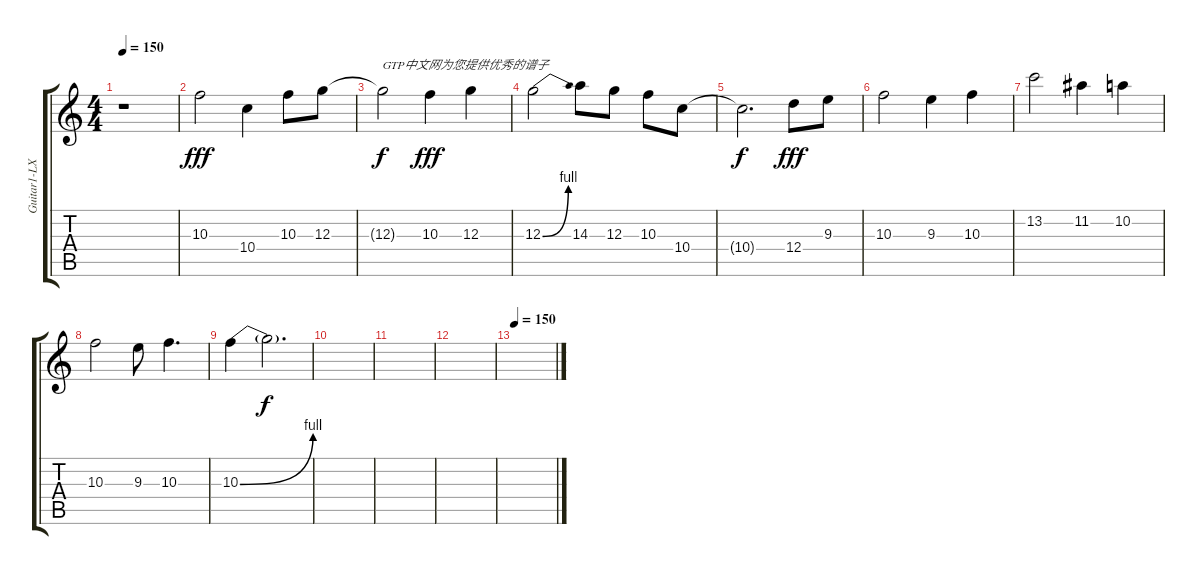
\track ("Guitar1-LX" "Guitar1-LX") {instrument overdrivenguitar}
\staff {score tabs}
\tuning (E4 B3 G3 D3 A2 E2) {hide}
\ts (4 4)
\tempo 150
\clef g2
\ks c
r.1{dy fff instrument overdrivenguitar} |
10.3.2 10.4.4 10.3.8 12.3.8 |
12.3{t}.2{txt "GTP中文网为您提供优秀的谱子" dy f} 10.3.4{dy fff} 12.3.4 |
12.3{be (bend 0 0 60 4)}.2 14.3.8 12.3.8 10.3.8 10.4.8 |
10.4{t}.2{d dy f} 12.4.8{dy fff} 9.3.8 |
10.3.2 9.3.4 10.3.4 |
13.2.2 11.2.4 10.2.4 |
10.3.2 9.3.8 10.3.4{d} |
10.3{be (bend 0 0 60 4)}.4 10.3{t}.2{d dy f} |
|
|
|
\tempo 150
